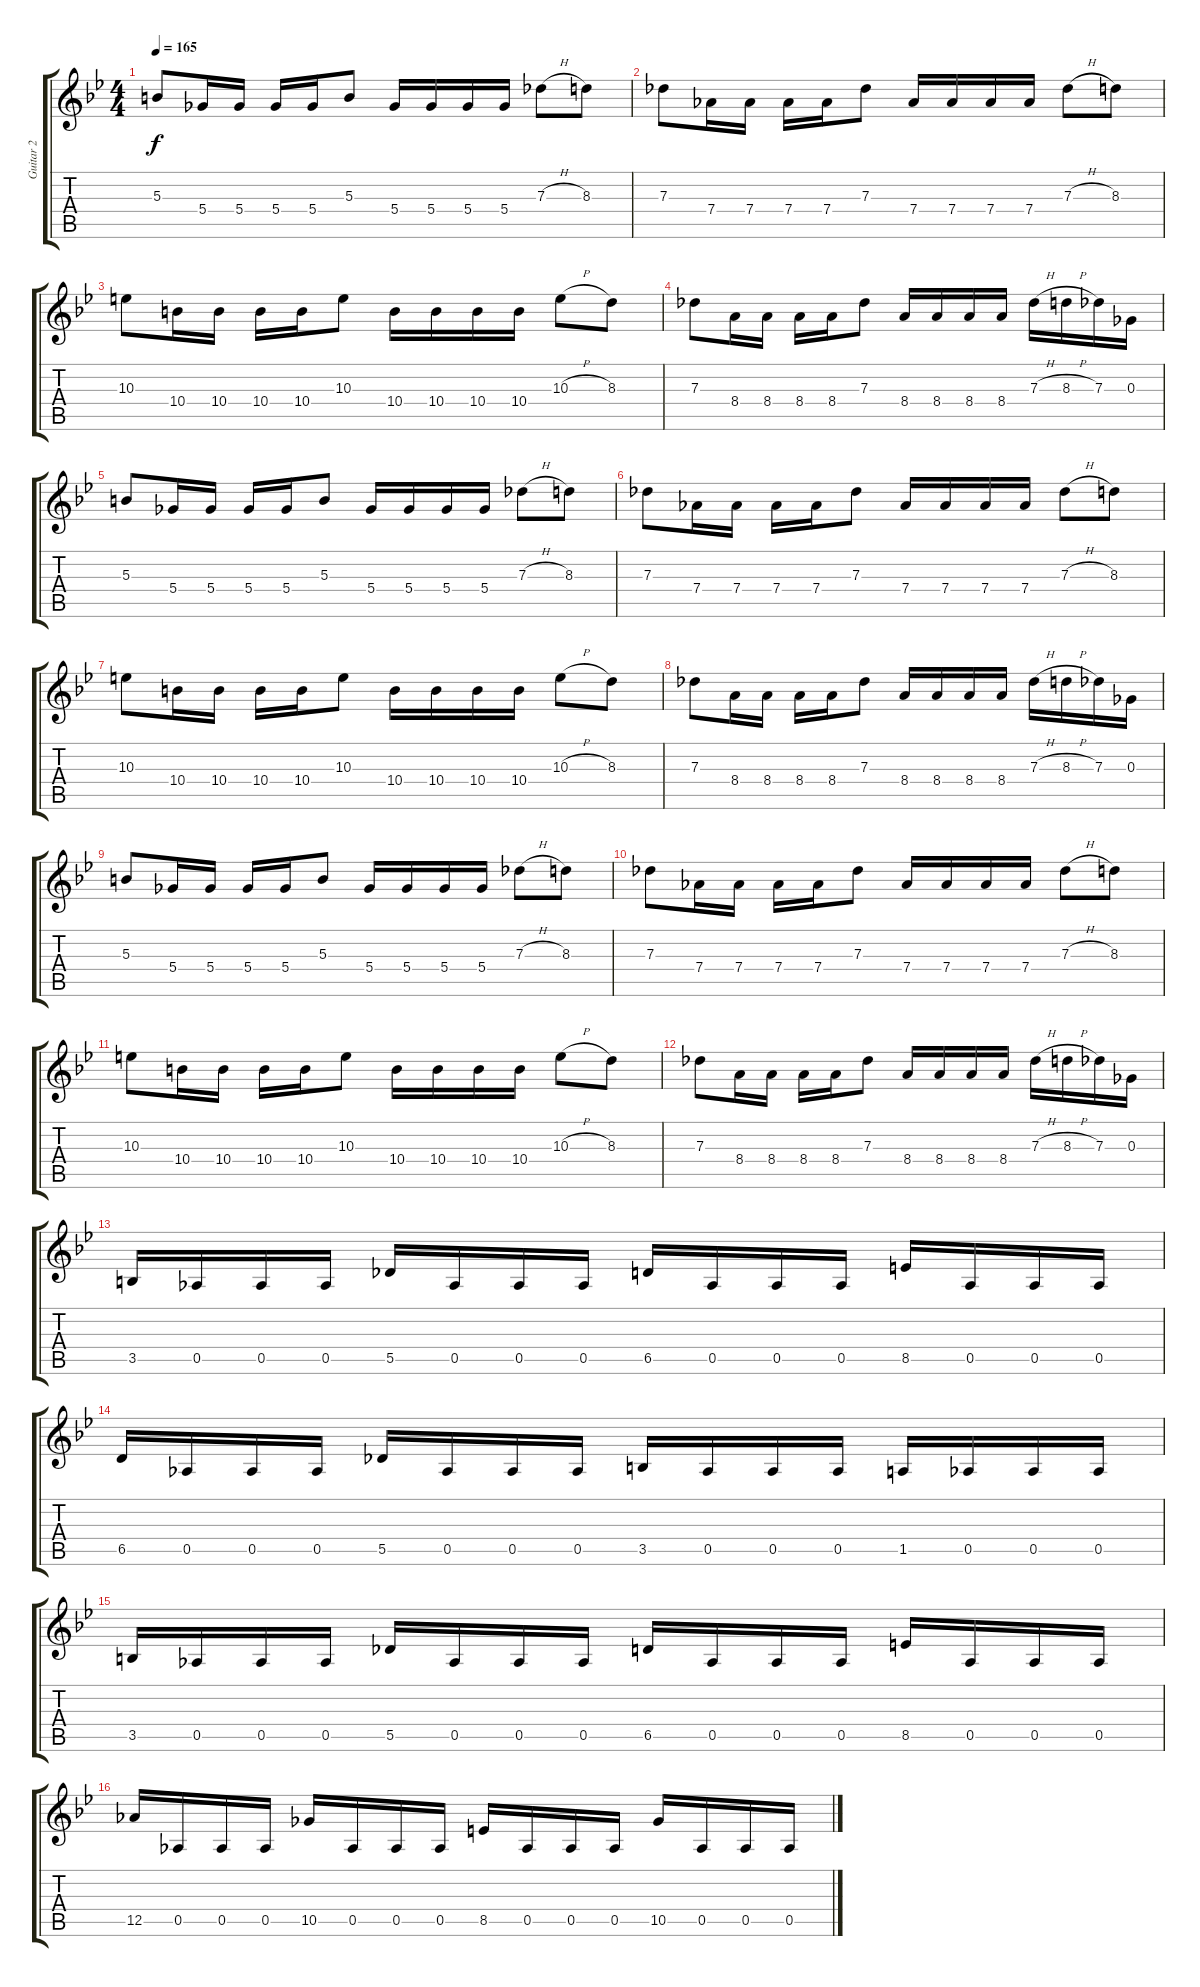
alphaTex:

\track ("Guitar 2" "Guitar 2") {instrument overdrivenguitar}
\staff {score tabs}
\tuning (Eb4 Bb3 Gb3 Db3 Ab2 Eb2) {hide}
\ts (4 4)
\tempo 165
\clef g2
\ks bb
5.3.8{dy f} 5.4.16 5.4.16 5.4.16 5.4.16 5.3.8 5.4.16 5.4.16 5.4.16 5.4.16 7.3{h}.8 8.3.8 |
7.3.8 7.4.16 7.4.16 7.4.16 7.4.16 7.3.8 7.4.16 7.4.16 7.4.16 7.4.16 7.3{h}.8 8.3.8 |
10.3.8 10.4.16 10.4.16 10.4.16 10.4.16 10.3.8 10.4.16 10.4.16 10.4.16 10.4.16 10.3{h}.8 8.3.8 |
7.3.8 8.4.16 8.4.16 8.4.16 8.4.16 7.3.8 8.4.16 8.4.16 8.4.16 8.4.16 7.3{h}.16 8.3{h}.16 7.3.16 0.3.16 |
5.3.8 5.4.16 5.4.16 5.4.16 5.4.16 5.3.8 5.4.16 5.4.16 5.4.16 5.4.16 7.3{h}.8 8.3.8 |
7.3.8 7.4.16 7.4.16 7.4.16 7.4.16 7.3.8 7.4.16 7.4.16 7.4.16 7.4.16 7.3{h}.8 8.3.8 |
10.3.8 10.4.16 10.4.16 10.4.16 10.4.16 10.3.8 10.4.16 10.4.16 10.4.16 10.4.16 10.3{h}.8 8.3.8 |
7.3.8 8.4.16 8.4.16 8.4.16 8.4.16 7.3.8 8.4.16 8.4.16 8.4.16 8.4.16 7.3{h}.16 8.3{h}.16 7.3.16 0.3.16 |
5.3.8 5.4.16 5.4.16 5.4.16 5.4.16 5.3.8 5.4.16 5.4.16 5.4.16 5.4.16 7.3{h}.8 8.3.8 |
7.3.8 7.4.16 7.4.16 7.4.16 7.4.16 7.3.8 7.4.16 7.4.16 7.4.16 7.4.16 7.3{h}.8 8.3.8 |
10.3.8 10.4.16 10.4.16 10.4.16 10.4.16 10.3.8 10.4.16 10.4.16 10.4.16 10.4.16 10.3{h}.8 8.3.8 |
7.3.8 8.4.16 8.4.16 8.4.16 8.4.16 7.3.8 8.4.16 8.4.16 8.4.16 8.4.16 7.3{h}.16 8.3{h}.16 7.3.16 0.3.16 |
3.5.16 0.5.16 0.5.16 0.5.16 5.5.16 0.5.16 0.5.16 0.5.16 6.5.16 0.5.16 0.5.16 0.5.16 8.5.16 0.5.16 0.5.16 0.5.16 |
6.5.16 0.5.16 0.5.16 0.5.16 5.5.16 0.5.16 0.5.16 0.5.16 3.5.16 0.5.16 0.5.16 0.5.16 1.5.16 0.5.16 0.5.16 0.5.16 |
3.5.16 0.5.16 0.5.16 0.5.16 5.5.16 0.5.16 0.5.16 0.5.16 6.5.16 0.5.16 0.5.16 0.5.16 8.5.16 0.5.16 0.5.16 0.5.16 |
12.5.16 0.5.16 0.5.16 0.5.16 10.5.16 0.5.16 0.5.16 0.5.16 8.5.16 0.5.16 0.5.16 0.5.16 10.5.16 0.5.16 0.5.16 0.5.16
